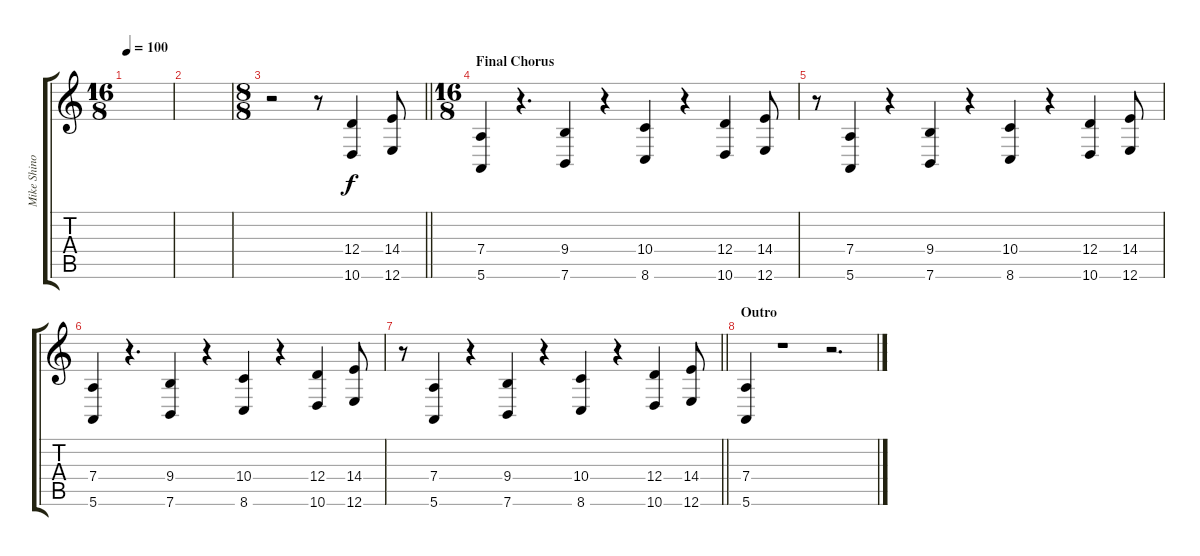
\track ("Mike Shinoda - Piano (left hand)" "Mike Shino") {instrument acousticgrandpiano}
\staff {score tabs}
\tuning (E4 B3 G3 D3 A2 E2) {hide}
\ts (16 8)
\tempo 100
\clef g2
\ks c
|
|
\ts (8 8)
\barLineRight lightlight
r.2 r.8 (12.4 10.6).4 (14.4 12.6).8 |
\ts (16 8)
\section ("" "Final Chorus")
(7.4 5.6).4 r.4{d} (9.4 7.6).4 r.4 (10.4 8.6).4 r.4 (12.4 10.6).4 (14.4 12.6).8 |
r.8 (7.4 5.6).4 r.4 (9.4 7.6).4 r.4 (10.4 8.6).4 r.4 (12.4 10.6).4 (14.4 12.6).8 |
(7.4 5.6).4 r.4{d} (9.4 7.6).4 r.4 (10.4 8.6).4 r.4 (12.4 10.6).4 (14.4 12.6).8 |
\barLineRight lightlight
r.8 (7.4 5.6).4 r.4 (9.4 7.6).4 r.4 (10.4 8.6).4 r.4 (12.4 10.6).4 (14.4 12.6).8 |
\section ("" "Outro")
(7.4 5.6).4 r.1 r.2{d}
